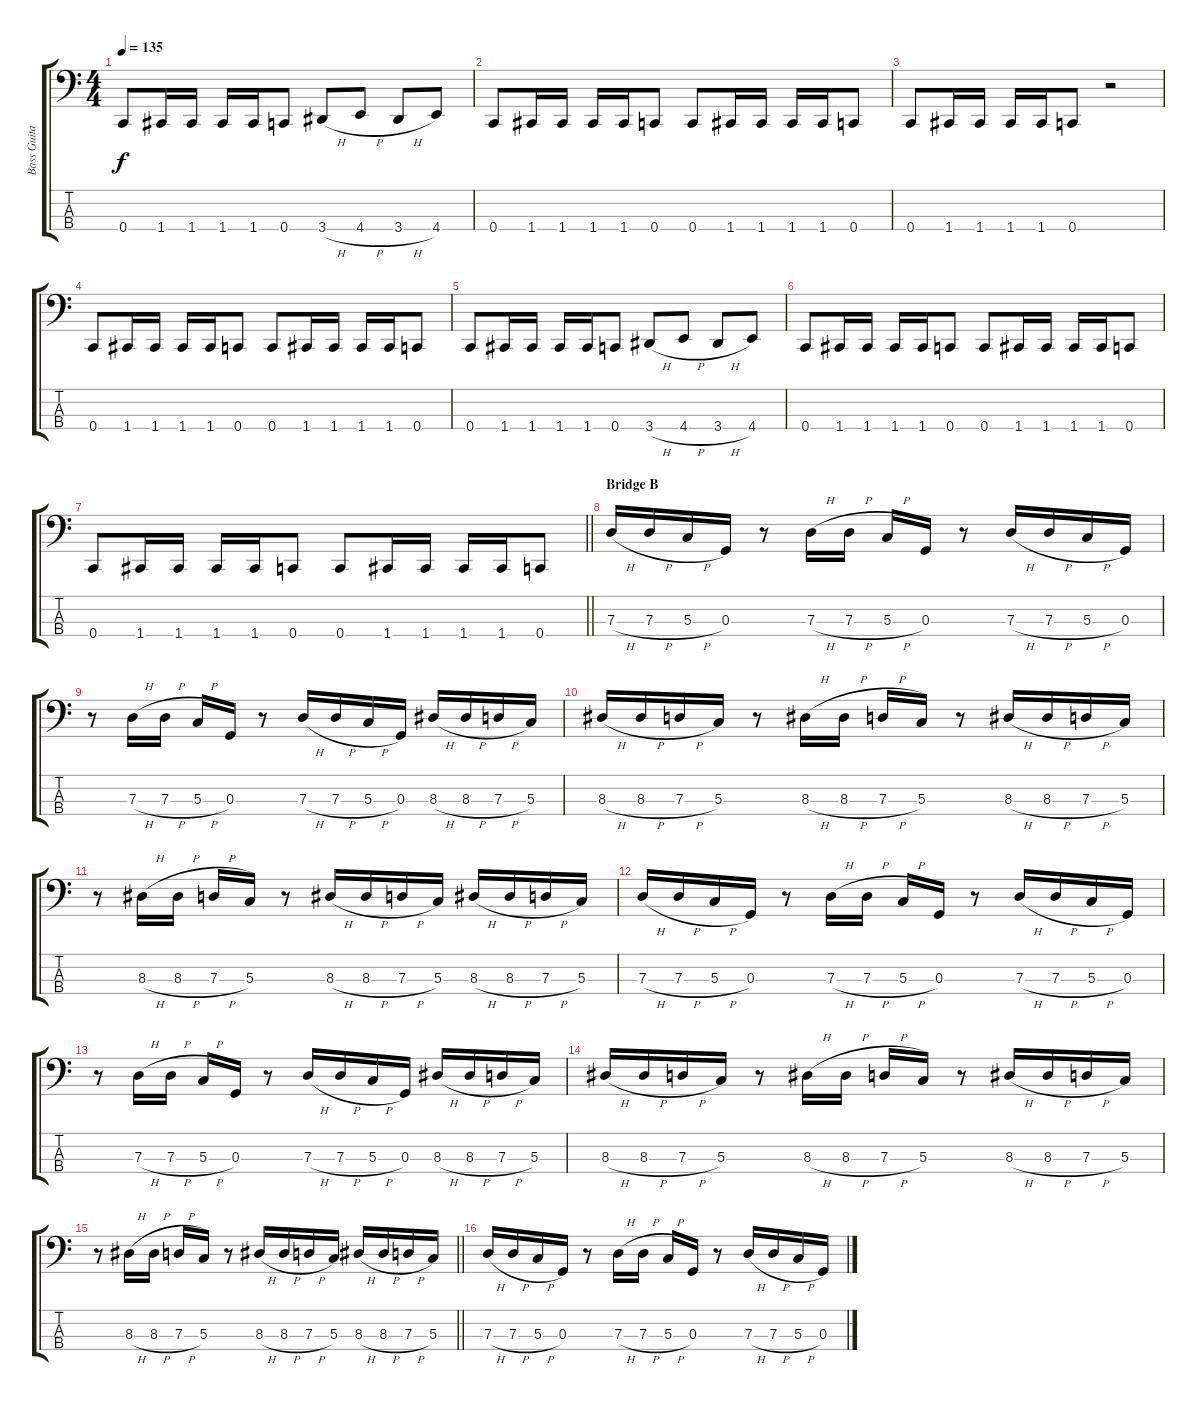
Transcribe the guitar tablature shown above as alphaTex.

\track ("Bass Guitar" "Bass Guita") {instrument electricbassfinger}
\staff {score tabs}
\tuning (F2 C2 G1 C1) {hide}
\ts (4 4)
\tempo 135
\clef f4
\ks c
0.4.8{dy f} 1.4.16 1.4.16 1.4.16 1.4.16 0.4.8 3.4{h}.8 4.4{h}.8 3.4{h}.8 4.4.8 |
0.4.8 1.4.16 1.4.16 1.4.16 1.4.16 0.4.8 0.4.8 1.4.16 1.4.16 1.4.16 1.4.16 0.4.8 |
0.4.8 1.4.16 1.4.16 1.4.16 1.4.16 0.4.8 r.2 |
0.4.8 1.4.16 1.4.16 1.4.16 1.4.16 0.4.8 0.4.8 1.4.16 1.4.16 1.4.16 1.4.16 0.4.8 |
0.4.8 1.4.16 1.4.16 1.4.16 1.4.16 0.4.8 3.4{h}.8 4.4{h}.8 3.4{h}.8 4.4.8 |
0.4.8 1.4.16 1.4.16 1.4.16 1.4.16 0.4.8 0.4.8 1.4.16 1.4.16 1.4.16 1.4.16 0.4.8 |
\barLineRight lightlight
0.4.8 1.4.16 1.4.16 1.4.16 1.4.16 0.4.8 0.4.8 1.4.16 1.4.16 1.4.16 1.4.16 0.4.8 |
\section ("" "Bridge B")
7.3{h}.16 7.3{h}.16 5.3{h}.16 0.3.16 r.8 7.3{h}.16 7.3{h}.16 5.3{h}.16 0.3.16 r.8 7.3{h}.16 7.3{h}.16 5.3{h}.16 0.3.16 |
r.8 7.3{h}.16 7.3{h}.16 5.3{h}.16 0.3.16 r.8 7.3{h}.16 7.3{h}.16 5.3{h}.16 0.3.16 8.3{h}.16 8.3{h}.16 7.3{h}.16 5.3.16 |
8.3{h}.16 8.3{h}.16 7.3{h}.16 5.3.16 r.8 8.3{h}.16 8.3{h}.16 7.3{h}.16 5.3.16 r.8 8.3{h}.16 8.3{h}.16 7.3{h}.16 5.3.16 |
r.8 8.3{h}.16 8.3{h}.16 7.3{h}.16 5.3.16 r.8 8.3{h}.16 8.3{h}.16 7.3{h}.16 5.3.16 8.3{h}.16 8.3{h}.16 7.3{h}.16 5.3.16 |
7.3{h}.16 7.3{h}.16 5.3{h}.16 0.3.16 r.8 7.3{h}.16 7.3{h}.16 5.3{h}.16 0.3.16 r.8 7.3{h}.16 7.3{h}.16 5.3{h}.16 0.3.16 |
r.8 7.3{h}.16 7.3{h}.16 5.3{h}.16 0.3.16 r.8 7.3{h}.16 7.3{h}.16 5.3{h}.16 0.3.16 8.3{h}.16 8.3{h}.16 7.3{h}.16 5.3.16 |
8.3{h}.16 8.3{h}.16 7.3{h}.16 5.3.16 r.8 8.3{h}.16 8.3{h}.16 7.3{h}.16 5.3.16 r.8 8.3{h}.16 8.3{h}.16 7.3{h}.16 5.3.16 |
\barLineRight lightlight
r.8 8.3{h}.16 8.3{h}.16 7.3{h}.16 5.3.16 r.8 8.3{h}.16 8.3{h}.16 7.3{h}.16 5.3.16 8.3{h}.16 8.3{h}.16 7.3{h}.16 5.3.16 |
7.3{h}.16 7.3{h}.16 5.3{h}.16 0.3.16 r.8 7.3{h}.16 7.3{h}.16 5.3{h}.16 0.3.16 r.8 7.3{h}.16 7.3{h}.16 5.3{h}.16 0.3.16
